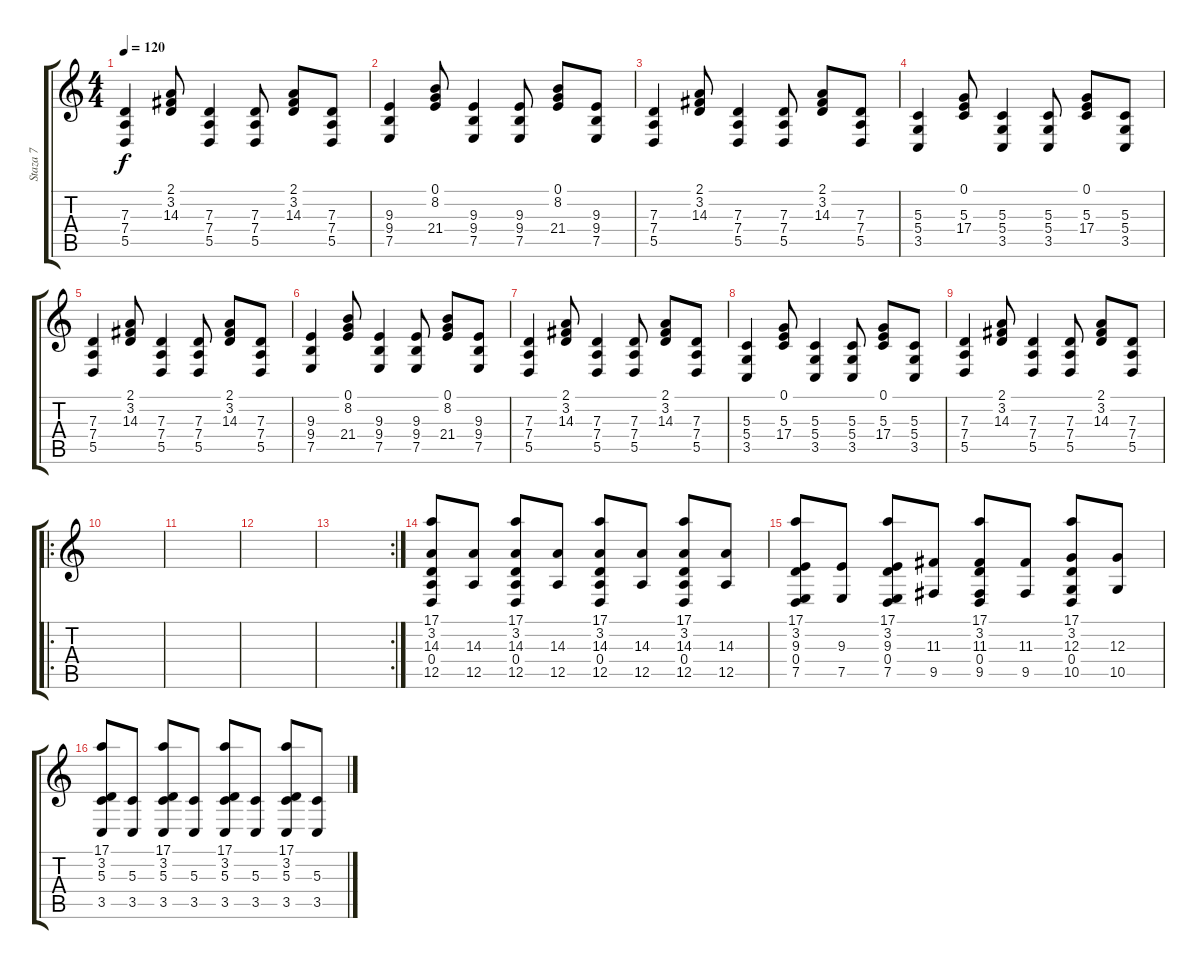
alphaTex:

\track ("Staza 7" "Staza 7") {instrument acousticgrandpiano}
\staff {score tabs}
\tuning (E4 B3 G3 D3 A2 E2) {hide}
\ts (4 4)
\tempo 120
\clef g2
\ks c
(7.3 7.4 5.5).4{dy f} (2.1 3.2 14.3).8 (7.3 7.4 5.5).4 (7.3 7.4 5.5).8 (2.1 3.2 14.3).8 (7.3 7.4 5.5).8 |
(9.3 9.4 7.5).4 (0.1 8.2 21.4).8 (9.3 9.4 7.5).4 (9.3 9.4 7.5).8 (0.1 8.2 21.4).8 (9.3 9.4 7.5).8 |
(7.3 7.4 5.5).4 (2.1 3.2 14.3).8 (7.3 7.4 5.5).4 (7.3 7.4 5.5).8 (2.1 3.2 14.3).8 (7.3 7.4 5.5).8 |
(5.3 5.4 3.5).4 (0.1 5.3 17.4).8 (5.3 5.4 3.5).4 (5.3 5.4 3.5).8 (0.1 5.3 17.4).8 (5.3 5.4 3.5).8 |
(7.3 7.4 5.5).4 (2.1 3.2 14.3).8 (7.3 7.4 5.5).4 (7.3 7.4 5.5).8 (2.1 3.2 14.3).8 (7.3 7.4 5.5).8 |
(9.3 9.4 7.5).4 (0.1 8.2 21.4).8 (9.3 9.4 7.5).4 (9.3 9.4 7.5).8 (0.1 8.2 21.4).8 (9.3 9.4 7.5).8 |
(7.3 7.4 5.5).4 (2.1 3.2 14.3).8 (7.3 7.4 5.5).4 (7.3 7.4 5.5).8 (2.1 3.2 14.3).8 (7.3 7.4 5.5).8 |
(5.3 5.4 3.5).4 (0.1 5.3 17.4).8 (5.3 5.4 3.5).4 (5.3 5.4 3.5).8 (0.1 5.3 17.4).8 (5.3 5.4 3.5).8 |
(7.3 7.4 5.5).4 (2.1 3.2 14.3).8 (7.3 7.4 5.5).4 (7.3 7.4 5.5).8 (2.1 3.2 14.3).8 (7.3 7.4 5.5).8 |
\ro
|
|
|
\rc 2
|
(17.1 3.2 14.3 0.4 12.5).8 (14.3 12.5).8 (17.1 3.2 14.3 0.4 12.5).8 (14.3 12.5).8 (17.1 3.2 14.3 0.4 12.5).8 (14.3 12.5).8 (17.1 3.2 14.3 0.4 12.5).8 (14.3 12.5).8 |
(17.1 3.2 9.3 0.4 7.5).8 (9.3 7.5).8 (17.1 3.2 9.3 0.4 7.5).8 (11.3 9.5).8 (17.1 3.2 11.3 0.4 9.5).8 (11.3 9.5).8 (17.1 3.2 12.3 0.4 10.5).8 (12.3 10.5).8 |
(17.1 3.2 5.3 3.5).8 (5.3 3.5).8 (17.1 3.2 5.3 3.5).8 (5.3 3.5).8 (17.1 3.2 5.3 3.5).8 (5.3 3.5).8 (17.1 3.2 5.3 3.5).8 (5.3 3.5).8
